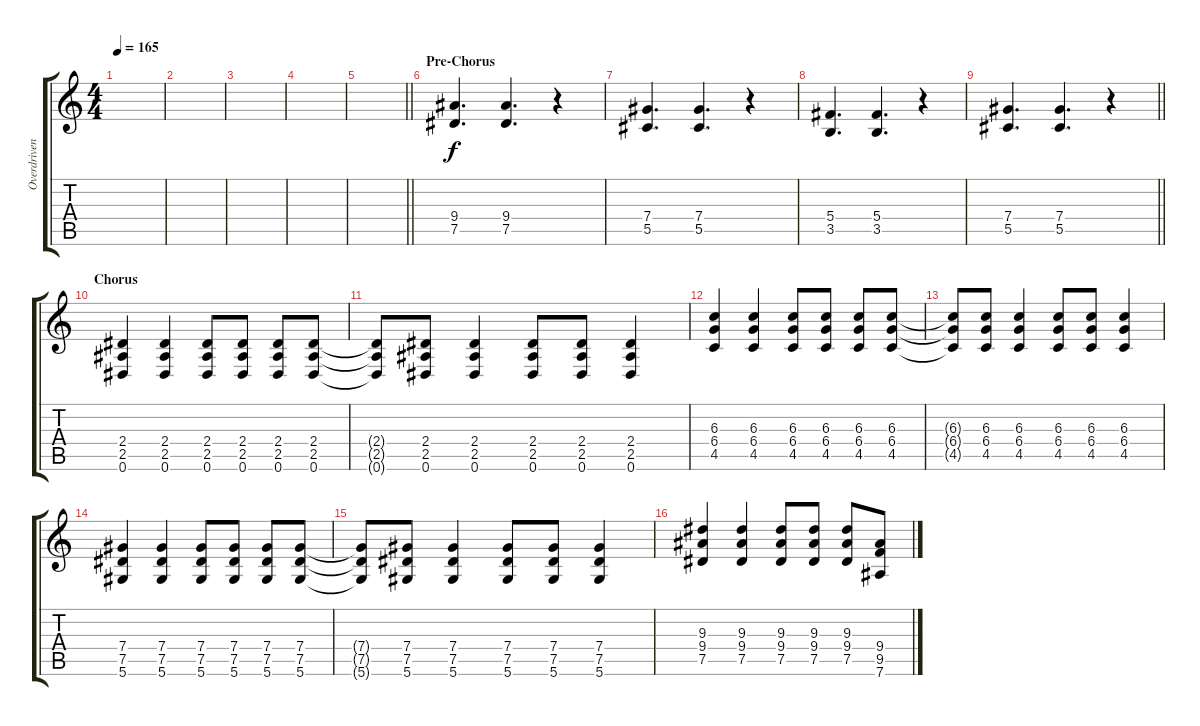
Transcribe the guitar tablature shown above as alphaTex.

\track ("Overdriven Rhythm" "Overdriven") {instrument overdrivenguitar}
\staff {score tabs}
\tuning (Eb4 Bb3 Gb3 Db3 Ab2 Eb2) {hide}
\ts (4 4)
\tempo 165
\clef g2
\ks c
|
|
|
|
\barLineRight lightlight
|
\section ("" "Pre-Chorus")
(9.4 7.5).4{d} (9.4 7.5).4{d} r.4 |
(7.4 5.5).4{d} (7.4 5.5).4{d} r.4 |
(5.4 3.5).4{d} (5.4 3.5).4{d} r.4 |
\barLineRight lightlight
(7.4 5.5).4{d} (7.4 5.5).4{d} r.4 |
\section ("" "Chorus")
(2.4 2.5 0.6).4 (2.4 2.5 0.6).4 (2.4 2.5 0.6).8 (2.4 2.5 0.6).8 (2.4 2.5 0.6).8 (2.4 2.5 0.6).8 |
(2.4{t} 2.5{t} 0.6{t}).8 (2.4 2.5 0.6).8 (2.4 2.5 0.6).4 (2.4 2.5 0.6).8 (2.4 2.5 0.6).8 (2.4 2.5 0.6).4 |
(6.3 6.4 4.5).4 (6.3 6.4 4.5).4 (6.3 6.4 4.5).8 (6.3 6.4 4.5).8 (6.3 6.4 4.5).8 (6.3 6.4 4.5).8 |
(6.3{t} 6.4{t} 4.5{t}).8 (6.3 6.4 4.5).8 (6.3 6.4 4.5).4 (6.3 6.4 4.5).8 (6.3 6.4 4.5).8 (6.3 6.4 4.5).4 |
(7.4 7.5 5.6).4 (7.4 7.5 5.6).4 (7.4 7.5 5.6).8 (7.4 7.5 5.6).8 (7.4 7.5 5.6).8 (7.4 7.5 5.6).8 |
(7.4{t} 7.5{t} 5.6{t}).8 (7.4 7.5 5.6).8 (7.4 7.5 5.6).4 (7.4 7.5 5.6).8 (7.4 7.5 5.6).8 (7.4 7.5 5.6).4 |
(9.3 9.4 7.5).4 (9.3 9.4 7.5).4 (9.3 9.4 7.5).8 (9.3 9.4 7.5).8 (9.3 9.4 7.5).8 (9.4 9.5 7.6).8
